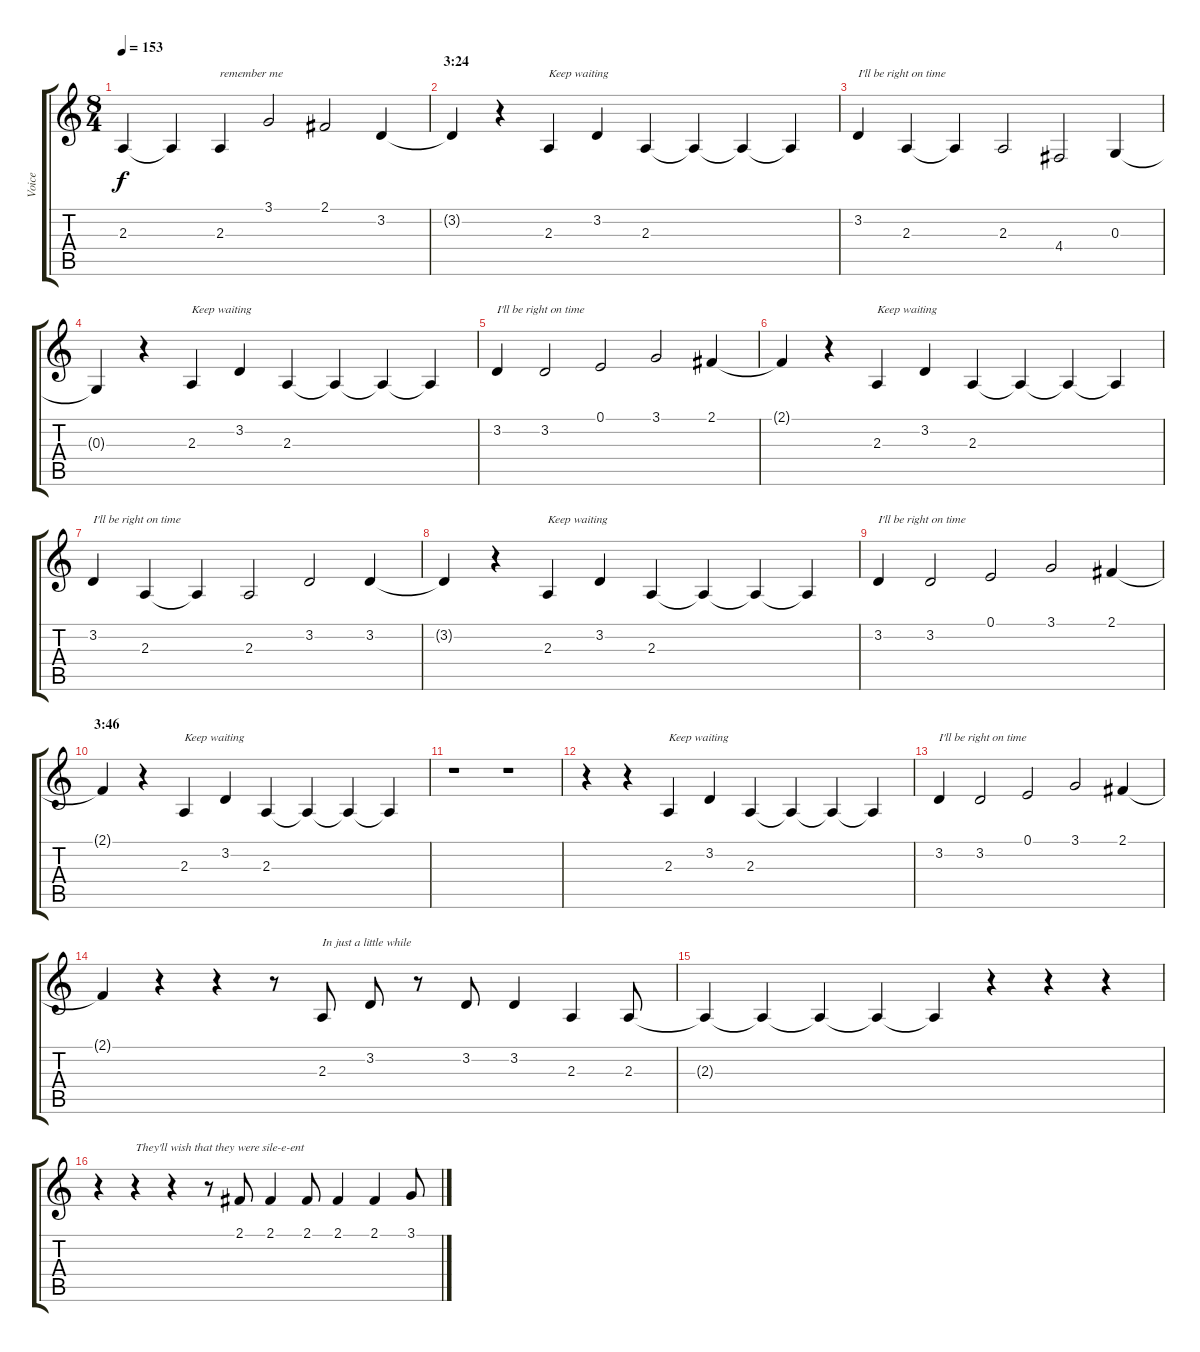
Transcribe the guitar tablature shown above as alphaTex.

\track ("Voice" "Voice") {instrument lead6voice}
\staff {score tabs}
\tuning (E4 B3 G3 D3 A2 E2) {hide}
\ts (8 4)
\tempo 153
\clef g2
\ks c
2.3{t}.4{dy f} 2.3{t}.4 2.3.4{txt "remember me"} 3.1.2 2.1.2 3.2.4 |
\section ("" "3:24")
3.2{t}.4 r.4 2.3.4{txt "Keep waiting"} 3.2.4 2.3.4 2.3{t}.4 2.3{t}.4 2.3{t}.4 |
3.2.4{txt "I'll be right on time"} 2.3.4 2.3{t}.4 2.3.2 4.4.2 0.3.4 |
0.3{t}.4 r.4 2.3.4{txt "Keep waiting"} 3.2.4 2.3.4 2.3{t}.4 2.3{t}.4 2.3{t}.4 |
3.2.4{txt "I'll be right on time"} 3.2.2 0.1.2 3.1.2 2.1.4 |
2.1{t}.4 r.4 2.3.4{txt "Keep waiting"} 3.2.4 2.3.4 2.3{t}.4 2.3{t}.4 2.3{t}.4 |
3.2.4{txt "I'll be right on time"} 2.3.4 2.3{t}.4 2.3.2 3.2.2 3.2.4 |
3.2{t}.4 r.4 2.3.4{txt "Keep waiting"} 3.2.4 2.3.4 2.3{t}.4 2.3{t}.4 2.3{t}.4 |
3.2.4{txt "I'll be right on time"} 3.2.2 0.1.2 3.1.2 2.1.4 |
\section ("" "3:46")
2.1{t}.4 r.4 2.3.4{txt "Keep waiting"} 3.2.4 2.3.4 2.3{t}.4 2.3{t}.4 2.3{t}.4 |
r.1 r.1 |
r.4 r.4 2.3.4{txt "Keep waiting"} 3.2.4 2.3.4 2.3{t}.4 2.3{t}.4 2.3{t}.4 |
3.2.4{txt "I'll be right on time"} 3.2.2 0.1.2 3.1.2 2.1.4 |
2.1{t}.4 r.4 r.4 r.8 2.3.8{txt "In just a little while"} 3.2.8 r.8 3.2.8 3.2.4 2.3.4 2.3.8 |
2.3{t}.4 2.3{t}.4 2.3{t}.4 2.3{t}.4 2.3{t}.4 r.4 r.4 r.4 |
r.4 r.4{txt "They'll wish that they were sile-e-ent"} r.4 r.8 2.1.8 2.1.4 2.1.8 2.1.4 2.1.4 3.1.8
